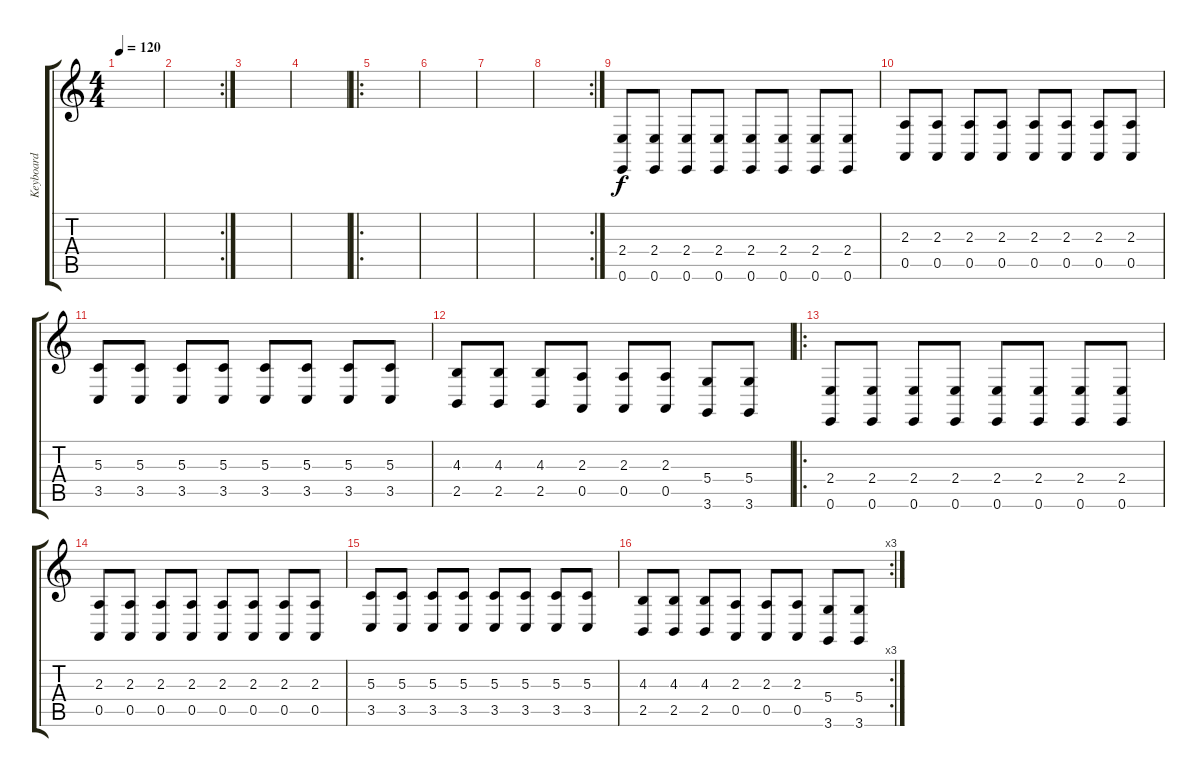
\track ("Keyboard" "Keyboard") {instrument electricgrandpiano}
\staff {score tabs}
\tuning (E4 B3 G3 D3 A2 E2) {hide}
\ts (4 4)
\tempo 120
\clef g2
\ks c
|
\rc 2
|
|
|
\ro
|
|
|
\rc 2
|
(2.4 0.6).8{volume 12 balance 0 instrument brightacousticpiano} (2.4 0.6).8 (2.4 0.6).8 (2.4 0.6).8 (2.4 0.6).8 (2.4 0.6).8 (2.4 0.6).8 (2.4 0.6).8 |
(2.3 0.5).8 (2.3 0.5).8 (2.3 0.5).8 (2.3 0.5).8 (2.3 0.5).8 (2.3 0.5).8 (2.3 0.5).8 (2.3 0.5).8 |
(5.3 3.5).8 (5.3 3.5).8 (5.3 3.5).8 (5.3 3.5).8 (5.3 3.5).8 (5.3 3.5).8 (5.3 3.5).8 (5.3 3.5).8 |
(4.3 2.5).8 (4.3 2.5).8 (4.3 2.5).8 (2.3 0.5).8 (2.3 0.5).8 (2.3 0.5).8 (5.4 3.6).8 (5.4 3.6).8 |
\ro
(2.4 0.6).8 (2.4 0.6).8 (2.4 0.6).8 (2.4 0.6).8 (2.4 0.6).8 (2.4 0.6).8 (2.4 0.6).8 (2.4 0.6).8 |
(2.3 0.5).8 (2.3 0.5).8 (2.3 0.5).8 (2.3 0.5).8 (2.3 0.5).8 (2.3 0.5).8 (2.3 0.5).8 (2.3 0.5).8 |
(5.3 3.5).8 (5.3 3.5).8 (5.3 3.5).8 (5.3 3.5).8 (5.3 3.5).8 (5.3 3.5).8 (5.3 3.5).8 (5.3 3.5).8 |
\rc 3
(4.3 2.5).8 (4.3 2.5).8 (4.3 2.5).8 (2.3 0.5).8 (2.3 0.5).8 (2.3 0.5).8 (5.4 3.6).8 (5.4 3.6).8
